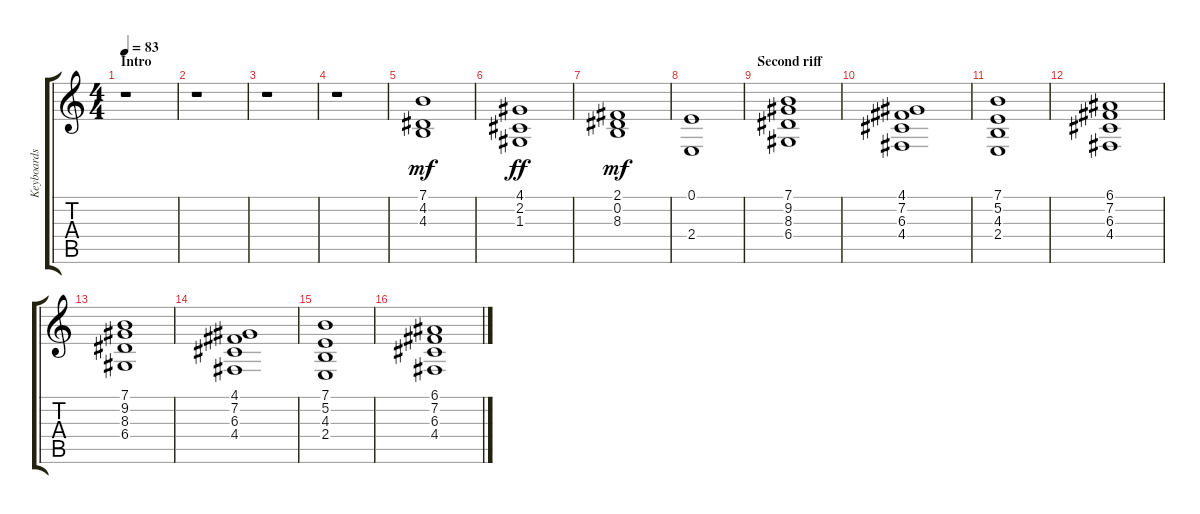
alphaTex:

\track ("Keyboards" "Keyboards") {instrument acousticgrandpiano}
\staff {score tabs}
\tuning (E4 B3 G3 D3 A2 E2) {hide}
\ts (4 4)
\section ("" "Intro")
\tempo 83
\clef g2
\ks c
r.1{dy mf instrument acousticgrandpiano} |
r.1 |
r.1 |
r.1 |
(7.1 4.2 4.3).1{volume 9 instrument synthstrings1} |
(4.1 2.2 1.3).1{dy ff} |
(2.1 0.2 8.3).1{dy mf} |
(0.1 2.4).1 |
\section ("" "Second riff")
(7.1 9.2 8.3 6.4).1 |
(4.1 7.2 6.3 4.4).1 |
(7.1 5.2 4.3 2.4).1 |
(6.1 7.2 6.3 4.4).1 |
(7.1 9.2 8.3 6.4).1 |
(4.1 7.2 6.3 4.4).1 |
(7.1 5.2 4.3 2.4).1 |
(6.1 7.2 6.3 4.4).1
